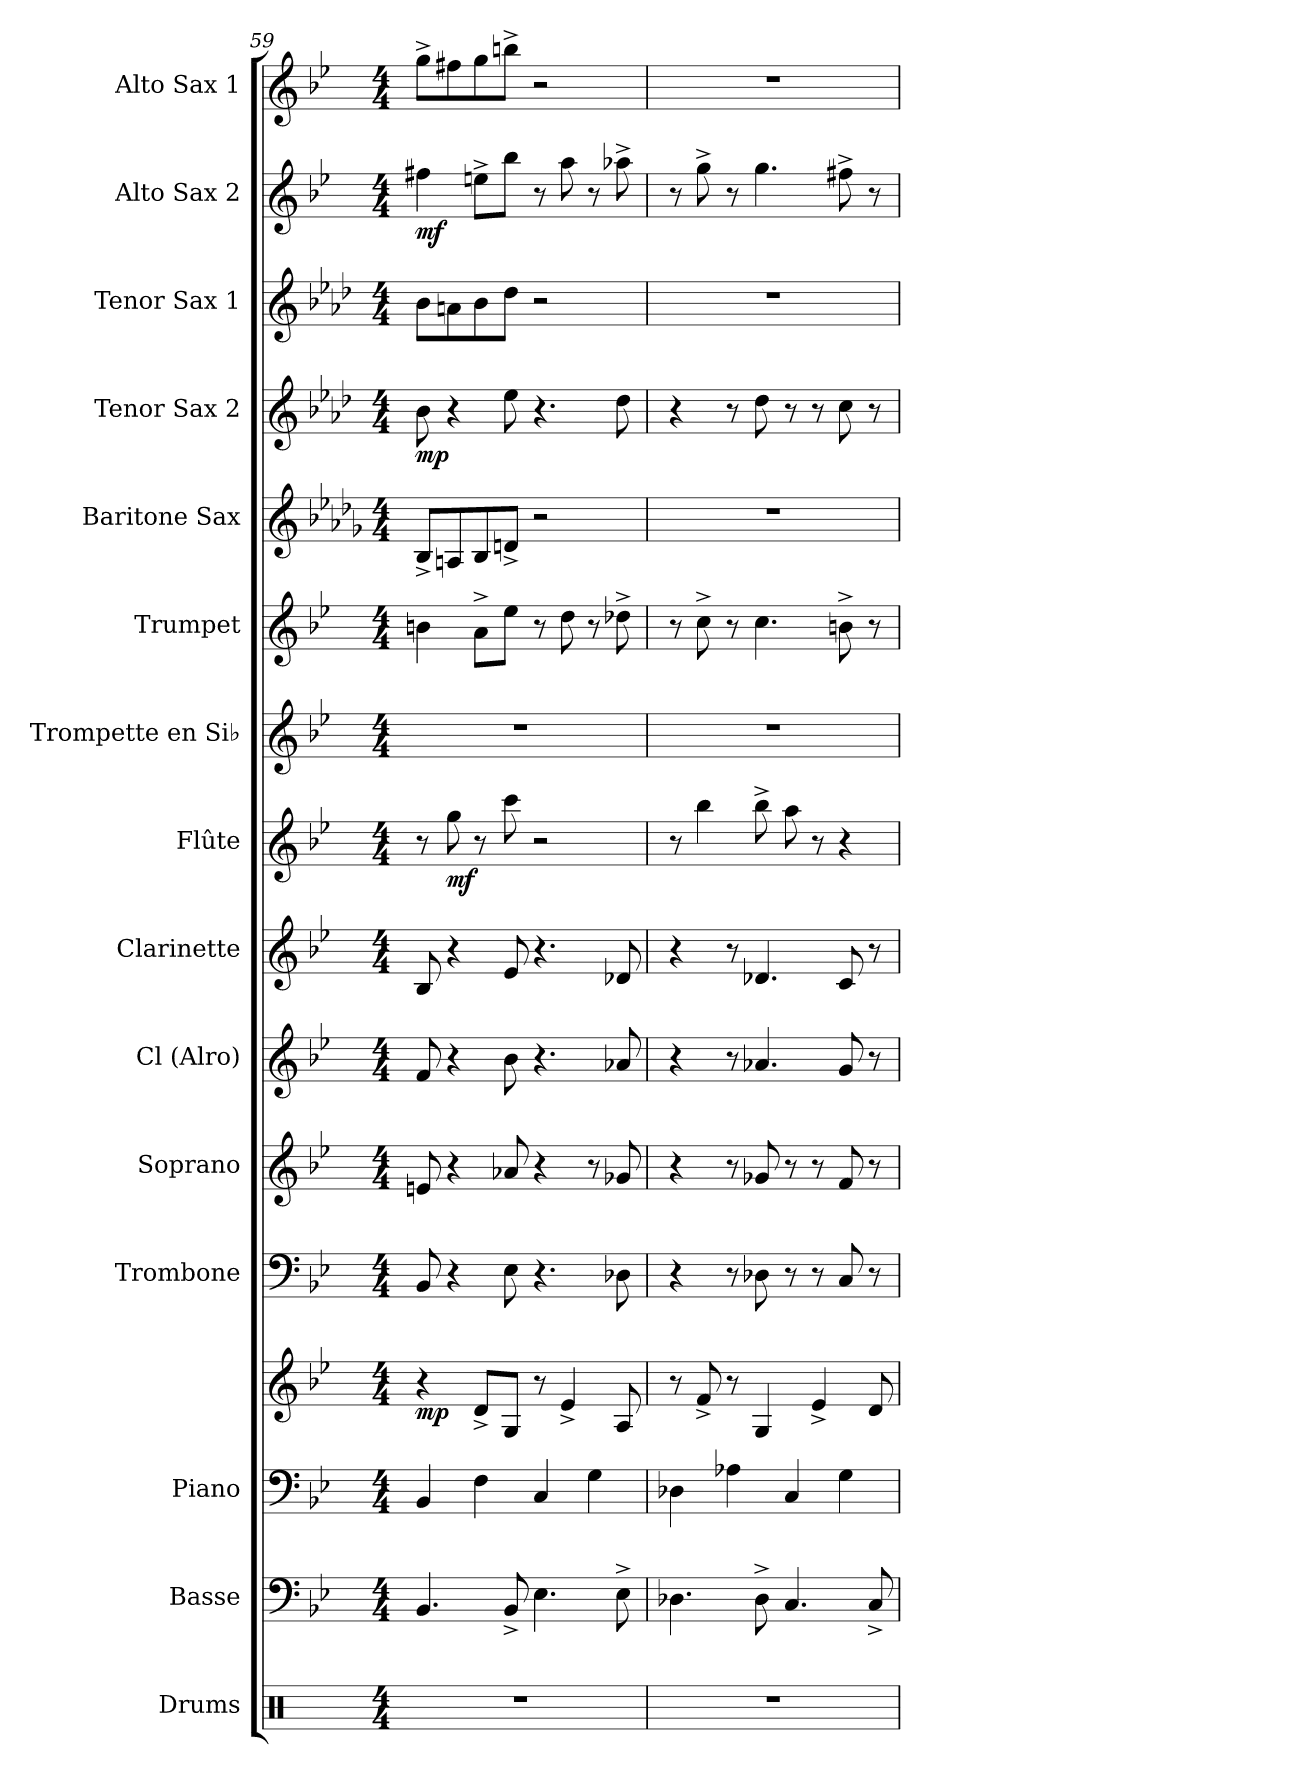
**kern	**kern	**kern	**kern	**dynam	**kern	**kern	**kern	**kern	**kern	**dynam	**kern	**kern	**kern	**kern	**dynam	**kern	**kern	**dynam	**kern
*part15	*part14	*part13	*part13	*part13	*part12	*part11	*part10	*part9	*part8	*part8	*part7	*part6	*part5	*part4	*part4	*part3	*part2	*part2	*part1
*staff16	*staff15	*staff14	*staff13	*staff13/14	*staff12	*staff11	*staff10	*staff9	*staff8	*staff8	*staff7	*staff6	*staff5	*staff4	*staff4	*staff3	*staff2	*staff2	*staff1
*I"Drums	*I"Basse	*I"Piano	*	*	*I"Trombone	*I"Soprano	*I"Cl (Alro)	*I"Clarinette	*I"Flûte	*	*I"Trompette en Si♭	*I"Trumpet	*I"Baritone Sax	*I"Tenor Sax 2	*	*I"Tenor Sax 1	*I"Alto Sax 2	*	*I"Alto Sax 1
*	*I'B	*I'P	*	*	*I'Tb	*I'Sop	*I'Cla	*I'Cl	*I'Fl.	*	*I'Tromp. Si♭	*I'Tp	*I'Bar	*	*	*	*I'Sa2	*	*I'Sa1
*clefX	*clefF4	*clefF4	*clefG2	*	*clefF4	*clefG2	*clefG2	*clefG2	*clefG2	*	*clefG2	*clefG2	*clefG2	*clefG2	*	*clefG2	*clefG2	*	*clefG2
*	*ITrd7c12	*	*	*	*	*ITrd1c2	*ITrd5c9	*ITrd1c2	*	*	*ITrd1c2	*ITrd1c2	*ITrd12c21	*ITrd8c14	*	*ITrd8c14	*ITrd5c9	*	*ITrd5c9
*k[]	*k[b-e-]	*k[b-e-]	*k[b-e-]	*	*k[b-e-]	*k[b-e-a-d-]	*k[b-e-a-d-g-]	*k[b-e-a-d-]	*k[b-e-]	*	*k[b-e-a-d-]	*k[b-e-a-d-]	*k[b-e-a-d-g-]	*k[b-e-a-d-]	*	*k[b-e-a-d-]	*k[b-e-a-d-g-]	*	*k[b-e-a-d-g-]
*M4/4	*M4/4	*M4/4	*M4/4	*	*M4/4	*M4/4	*M4/4	*M4/4	*M4/4	*	*M4/4	*M4/4	*M4/4	*M4/4	*	*M4/4	*M4/4	*	*M4/4
=59	=59	=59	=59	=59	=59	=59	=59	=59	=59	=59	=59	=59	=59	=59	=59	=59	=59	=59	=59
!	!	!	!	!LO:DY:b	!	!	!	!	!	!	!	!	!	!	!LO:DY:b	!	!	!LO:DY:b	!
1r	4.BBB-/	4BB-/	4r	mp	8BB-/	8dn/	8A-/	8A-/	8r	.	1r	4an\	8BB-^/L	8B-\	mp	8B-\L	4an\	mf	8b-^\L
!	!	!	!	!	!	!	!	!	!	!LO:DY:b	!	!	!	!	!	!	!	!	!
.	.	.	.	.	4r	4r	4r	4r	8gg\	mf	.	.	8AAn/	4r	.	8An\	.	.	8an\
.	.	4F\	8d^/L	.	.	.	.	.	8r	.	.	8g^\L	8BB-/	.	.	8B-\	8gn^\L	.	8b-\
.	8BBB-^/	.	8G/J	.	8E-\	8g-X/	8d-\	8d-/	8ccc\	.	.	8dd-\J	8Dn^/J	8e-\	.	8d-\J	8dd-\J	.	8ddn^\J
.	4.EE-\	4C/	8r	.	4.r	4r	4.r	4.r	2r	.	.	8r	2r	4.r	.	2r	8r	.	2r
.	.	.	4e-^/	.	.	.	.	.	.	.	.	8cc\	.	.	.	.	8cc\	.	.
.	.	4G\	.	.	.	8r	.	.	.	.	.	8r	.	.	.	.	8r	.	.
.	8EE-^\	.	8A/	.	8D-X\	8f-X/	8c-X/	8c-X/	.	.	.	8cc-X^\	.	8d-\	.	.	8cc-X^\	.	.
!!LO:PB:g=z
=60	=60	=60	=60	=60	=60	=60	=60	=60	=60	=60	=60	=60	=60	=60	=60	=60	=60	=60	=60
1r	4.DD-X\	4D-X\	8r	.	4r	4r	4r	4r	8r	.	1r	8r	1r	4r	.	1r	8r	.	1r
.	.	.	8f^/	.	.	.	.	.	4bb-\	.	.	8b-^\	.	.	.	.	8b-^\	.	.
.	.	4A-X\	8r	.	8r	8r	8r	8r	.	.	.	8r	.	8r	.	.	8r	.	.
.	8DD-^\	.	4G/	.	8D-X\	8f-X/	4.c-X/	4.c-X/	8bb-^\	.	.	4.b-\	.	8d-\	.	.	4.b-\	.	.
.	4.CC/	4C/	.	.	8r	8r	.	.	8aa\	.	.	.	.	8r	.	.	.	.	.
.	.	.	4e-^/	.	8r	8r	.	.	8r	.	.	.	.	8r	.	.	.	.	.
.	.	4G\	.	.	8C/	8e-/	8B-/	8B-/	4r	.	.	8an^\	.	8c\	.	.	8an^\	.	.
.	8CC^/	.	8d/	.	8r	8r	8r	8r	.	.	.	8r	.	8r	.	.	8r	.	.
=	=	=	=	=	=	=	=	=	=	=	=	=	=	=	=	=	=	=	=
*-	*-	*-	*-	*-	*-	*-	*-	*-	*-	*-	*-	*-	*-	*-	*-	*-	*-	*-	*-
